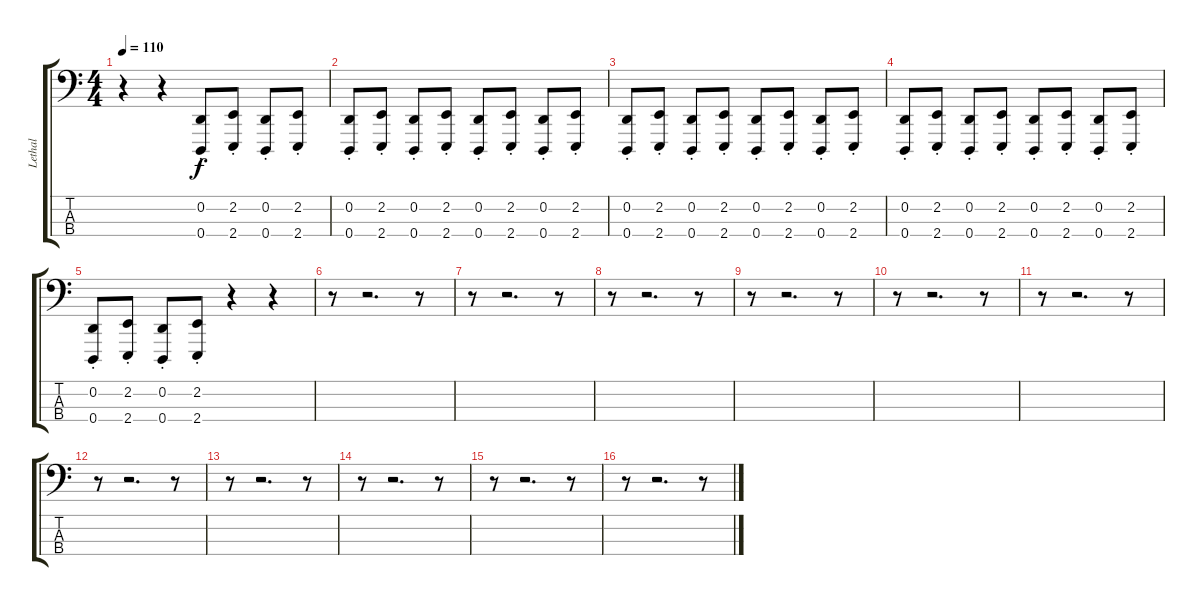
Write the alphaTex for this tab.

\track ("Lethal" "Lethal") {instrument lead2sawtooth}
\staff {score tabs}
\tuning (G2 D2 A1 D1) {hide}
\ts (4 4)
\tempo 110
\clef f4
\ks c
r.4{dy f instrument lead2sawtooth} r.4 (0.2 0.4{st}).8 (2.2 2.4{st}).8 (0.2 0.4{st}).8 (2.2 2.4{st}).8 |
(0.2{st} 0.4{st}).8 (2.2{st} 2.4{st}).8 (0.2{st} 0.4{st}).8 (2.2{st} 2.4{st}).8 (0.2{st} 0.4{st}).8 (2.2{st} 2.4{st}).8 (0.2{st} 0.4{st}).8 (2.2{st} 2.4{st}).8 |
(0.2{st} 0.4{st}).8 (2.2{st} 2.4{st}).8 (0.2{st} 0.4{st}).8 (2.2{st} 2.4{st}).8 (0.2{st} 0.4{st}).8 (2.2{st} 2.4{st}).8 (0.2{st} 0.4{st}).8 (2.2{st} 2.4{st}).8 |
(0.2{st} 0.4{st}).8 (2.2{st} 2.4{st}).8 (0.2{st} 0.4{st}).8 (2.2{st} 2.4{st}).8 (0.2{st} 0.4{st}).8 (2.2{st} 2.4{st}).8 (0.2{st} 0.4{st}).8 (2.2{st} 2.4{st}).8 |
(0.2 0.4{st}).8 (2.2 2.4{st}).8 (0.2 0.4{st}).8 (2.2 2.4{st}).8 r.4 r.4 |
r.8 r.2{d} r.8 |
r.8 r.2{d} r.8 |
r.8 r.2{d} r.8 |
r.8 r.2{d} r.8 |
r.8 r.2{d} r.8 |
r.8 r.2{d} r.8 |
r.8 r.2{d} r.8 |
r.8 r.2{d} r.8 |
r.8 r.2{d} r.8 |
r.8 r.2{d} r.8 |
r.8 r.2{d} r.8
